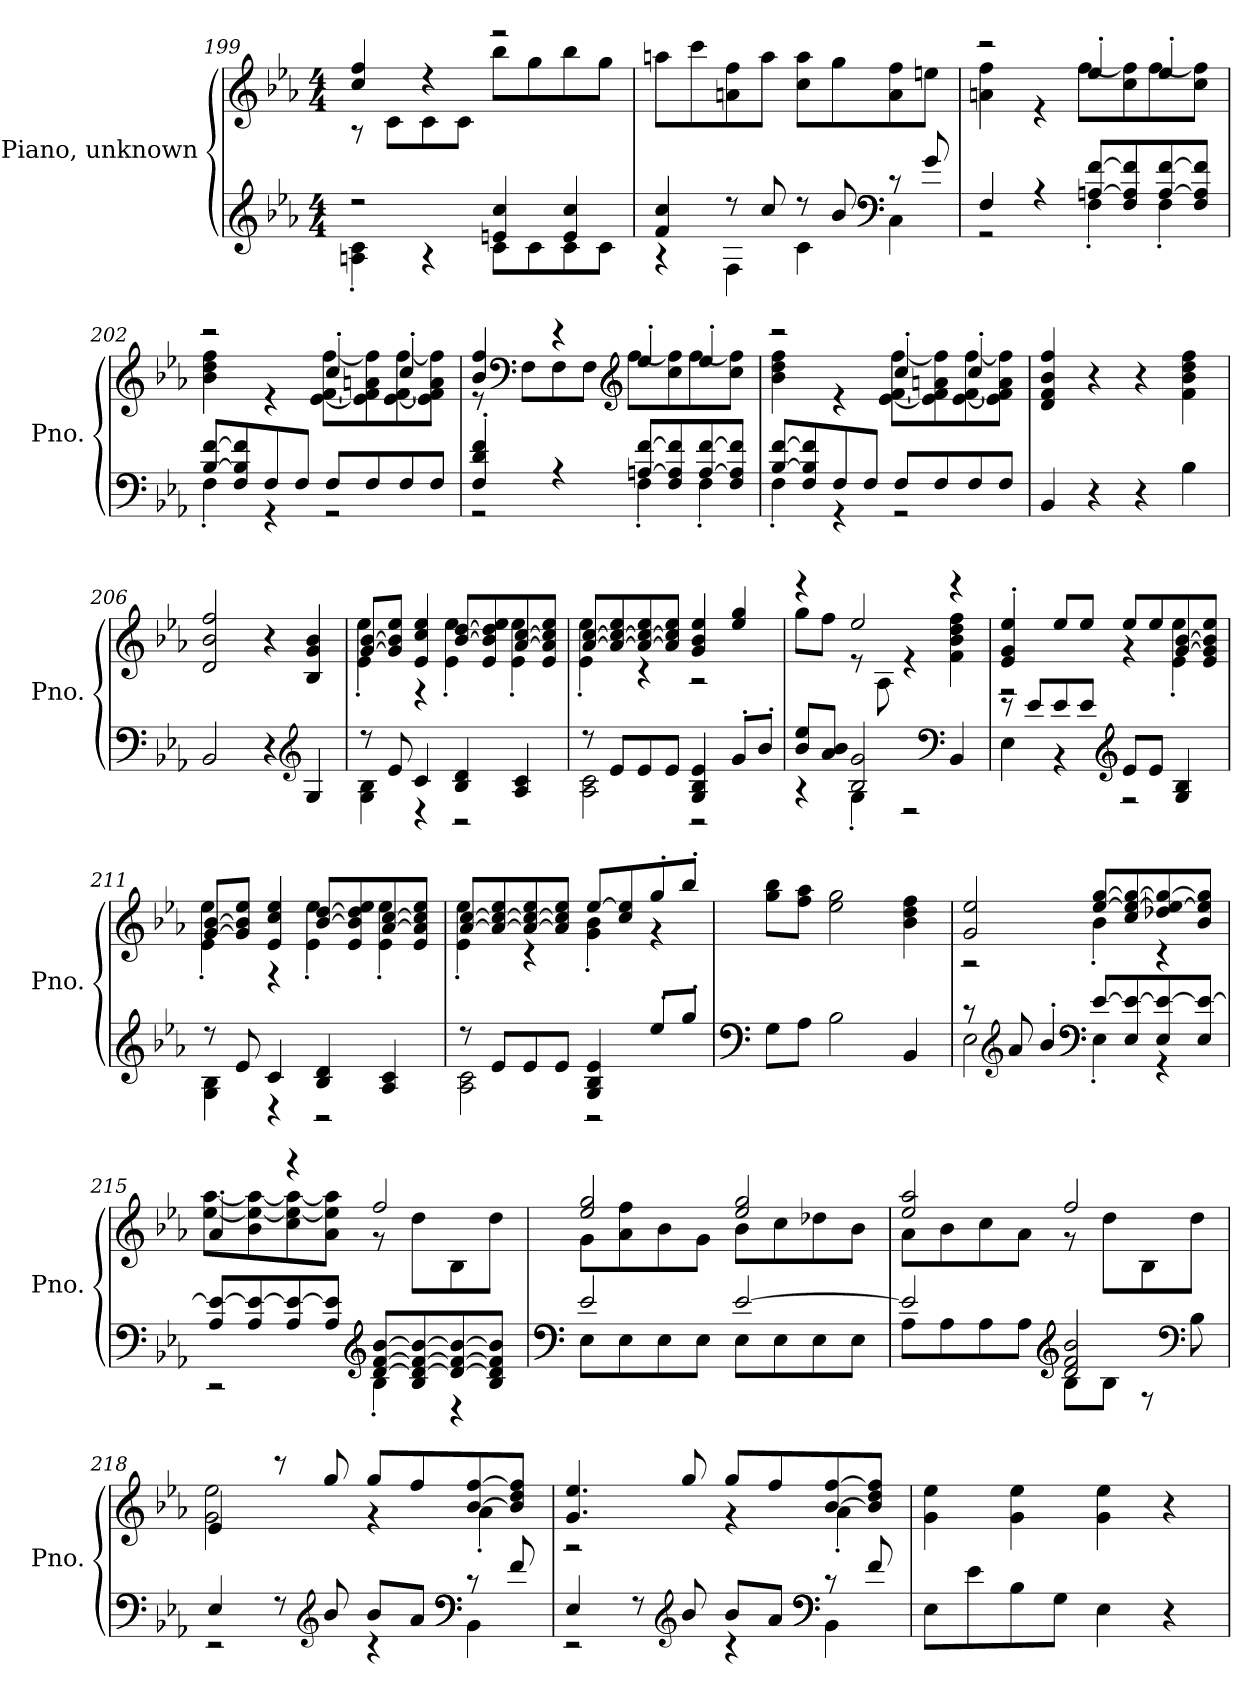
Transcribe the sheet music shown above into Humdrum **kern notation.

**kern	**kern
*part1	*part1
*staff2	*staff1
*I"Piano, unknown	*
*I'Pno.	*
!!LO:LB:g=z
*clefG2	*clefG2
*k[b-e-a-]	*k[b-e-a-]
*M4/4	*M4/4
=199	=199
*^	*^
2r	4An\' 4c\'	4cc/ 4ff/	8r
.	.	.	8c\L
.	4r	4r	8c\
.	.	.	8c\J
4en/ 4cc/	8c\L	2r	8bb-\L
.	8c\	.	8gg\
4e/ 4cc/	8c\	.	8bb-\
.	8c\J	.	8gg\J
*	*	*v	*v
=200	=200	=200
4f/ 4cc/	4r	8aan\L
.	.	8ccc\
8r	4F\	8an\ 8ff\
8cc/	.	8aa\J
8r	4c\	8cc\ 8aa\L
8b-/	.	8gg\
*clefF4	*	*
8r	4C\	8a\ 8ff\
8g/	.	8een\J
=201	=201	=201
*	*	*^
4F/	2r	2r	4an\ 4ff\
4r	.	.	4r
[8An/ [8f/L	4F'\	4ee-'/	[8ff\L
8F/ 8A/] 8f/]	.	.	8cc\ 8ff\]
[8A/ [8f/	4F'\	4ee-'/	[8ff\
8F/ 8A/] 8f/]J	.	.	8cc\ 8ff\]J
!!LO:LB:g=z	!!
=202	=202	=202	=202
[8B-/ [8f/L	4F'\	2r	4b-\ 4dd\ 4ff\
8F/ 8B-/] 8f/]	.	.	.
8F/	4r	.	4r
8F/J	.	.	.
8F/L	2r	4cc'/	[8e-\ [8f\ [8ff\L
8F/	.	.	8e-\] 8f\] 8an\ 8ff\]
8F/	.	4cc'/	[8e-\ [8f\ [8ff\
8F/J	.	.	8e-\] 8f\] 8a\ 8ff\]J
=203	=203	=203	=203
4F/' 4d/' 4f/'	2r	4b-/ 4ff/	8r
*	*	*clefF4	*
.	.	.	8F\L
4r	.	4r	8F\
.	.	.	8F\J
*	*	*clefG2	*
[8An/ [8f/L	4F'\	4ee-'/	[8ff\L
8F/ 8A/] 8f/]	.	.	8cc\ 8ff\]
[8A/ [8f/	4F'\	4ee-'/	[8ff\
8F/ 8A/] 8f/]J	.	.	8cc\ 8ff\]J
=204	=204	=204	=204
[8B-/ [8f/L	4F'\	2r	4b-\ 4dd\ 4ff\
8F/ 8B-/] 8f/]	.	.	.
8F/	4r	.	4r
8F/J	.	.	.
8F/L	2r	4cc'/	[8e-\ [8f\ [8ff\L
8F/	.	.	8e-\] 8f\] 8an\ 8ff\]
8F/	.	4cc'/	[8e-\ [8f\ [8ff\
8F/J	.	.	8e-\] 8f\] 8a\ 8ff\]J
*v	*v	*	*
*	*v	*v
=205	=205
4BB-/	4d/ 4f/ 4b-/ 4ff/
4r	4r
4r	4r
4B-\	4f\ 4b-\ 4dd\ 4ff\
!!LO:LB:g=z
=206	=206
2BB-/	2d/ 2b-/ 2ff/
4r	4r
*clefG2	*
4G/	4B-/ 4g/ 4b-/
=207	=207
*^	*^
8r	4G\ 4B-\	[8g/ [8b-/L	4e-\' 4ee-\'
8e-/	.	8g/] 8b-/] 8ee-/J	.
4c/	4r	4e-/ 4cc/ 4ee-/	4r
4B-/ 4d/	2r	[8b-/ [8dd/L	4e-\' 4ee-\'
.	.	8e-/ 8b-/] 8dd/] 8ee-/	.
4A-/ 4c/	.	[8a-/ [8cc/	4e-\' 4ee-\'
.	.	8e-/ 8a-/] 8cc/] 8ee-/J	.
=208	=208	=208	=208
8r	2A-\ 2c\	[8a-/ [8cc/L	4e-\' 4ee-\'
8e-/L	.	8a-/_ 8cc/_ 8ee-/	.
8e-/	.	8a-/_ 8cc/_ 8ee-/	4r
8e-/J	.	8a-/] 8cc/] 8ee-/J	.
4G/ 4B-/ 4e-/	2r	4g/ 4b-/ 4ee-/	2r
8g'/L	.	4ee-/ 4gg/	.
8b-'/J	.	.	.
=209	=209	=209	=209
8b-/ 8ee-/L	4r	4r	8gg\L
8a-/ 8b-/J	.	.	8ff\J
2B-/ 2g/	4G'\	2ee-/	8r
.	.	.	8A-\
.	2r	.	4r
*clefF4	*	*	*
4BB-/	.	4r	4f\ 4b-\ 4dd\ 4ff\
!!LO:LB:g=z	!!
=210	=210	=210	=210
8r	4E-\	4e-/' 4g/' 4ee-/'	2r
8e-/L	.	.	.
8e-/	4r	8ee-/L	.
8e-/J	.	8ee-/J	.
*clefG2	*	*	*
8e-/L	2r	8ee-/L	4r
8e-/J	.	8ee-/	.
4G/ 4B-/	.	[8g/ [8b-/	4e-\' 4ee-\'
.	.	8e-/ 8g/] 8b-/] 8ee-/J	.
=211	=211	=211	=211
8r	4G\ 4B-\	[8g/ [8b-/L	4e-\' 4ee-\'
8e-/	.	8g/] 8b-/] 8ee-/J	.
4c/	4r	4e-/ 4cc/ 4ee-/	4r
4B-/ 4d/	2r	[8b-/ [8dd/L	4e-\' 4ee-\'
.	.	8e-/ 8b-/] 8dd/] 8ee-/	.
4A-/ 4c/	.	[8a-/ [8cc/	4e-\' 4ee-\'
.	.	8e-/ 8a-/] 8cc/] 8ee-/J	.
=212	=212	=212	=212
8r	2A-\ 2c\	[8a-/ [8cc/L	4e-\' 4ee-\'
8e-/L	.	8a-/_ 8cc/_ 8ee-/	.
8e-/	.	8a-/_ 8cc/_ 8ee-/	4r
8e-/J	.	8a-/] 8cc/] 8ee-/J	.
4G/ 4B-/ 4e-/	2r	[8ee-/L	4g\' 4b-\'
.	.	8cc/ 8ee-/]	.
8ee-'/L	.	8gg'/	4r
8gg'/J	.	8bb-'/J	.
*v	*v	*	*
*	*v	*v
=213	=213
*clefF4	*
8G\L	8gg\ 8bb-\L
8A-\J	8ff\ 8aa-\J
2B-\	2ee-\ 2gg\
4BB-/	4b-\ 4dd\ 4ff\
!!LO:PB:g=z
=214	=214
*^	*^
8r	2E-\	2g/ 2ee-/	2r
*clefG2	*	*	*
8a-/	.	.	.
4b-'/	.	.	.
*clefF4	*	*	*
[8e-/L	4E-'\	[8ee-/ [8gg/L	4b-'\
8E-/ 8e-/_	.	8cc/ 8ee-/_ 8gg/_	.
8E-/ 8e-/_	4r	8dd-X/ 8ee-/_ 8gg/_	4r
8E-/ 8e-/_J	.	8b-/ 8ee-/] 8gg/]J	.
=215	=215	=215	=215
8A-/ 8e-/_L	2r	4a-'/	[8ee-\ [8aa-\L
8A-/ 8e-/_	.	.	8b-\ 8ee-\_ 8aa-\_
8A-/ 8e-/_	.	4r	8cc\ 8ee-\_ 8aa-\_
8A-/ 8e-/]J	.	.	8a-\ 8ee-\] 8aa-\]J
*clefG2	*	*	*
[8d/ [8f/ [8b-/L	4B-'\	2ff/	8r
8B-/ 8d/_ 8f/_ 8b-/_	.	.	8dd\L
8d/_ 8f/_ 8b-/_	4r	.	8B-\
8B-/ 8d/] 8f/] 8b-/]J	.	.	8dd\J
=216	=216	=216	=216
*clefF4	*	*	*
2e-/	8E-\L	2ee-/ 2gg/	8g\L
.	8E-\	.	8a-\ 8ff\
.	8E-\	.	8b-\
.	8E-\J	.	8g\J
[2e-/	8E-\L	2ee-/ 2gg/	8b-\L
.	8E-\	.	8cc\
.	8E-\	.	8dd-X\
.	8E-\J	.	8b-\J
!!LO:LB:g=z	!!
=217	=217	=217	=217
2e-/]	8A-\L	2ee-/ 2aa-/	8a-\L
.	8A-\	.	8b-\
.	8A-\	.	8cc\
.	8A-\J	.	8a-\J
*clefG2	*	*	*
2d/ 2f/ 2b-/	8B-\L	2ff/	8r
.	8B-\J	.	8dd\L
.	8r	.	8B-\
*clefF4	*	*	*
.	8B-\	.	8dd\J
=218	=218	=218	=218
4E-/	2r	4e-/	2g\ 2ee-\
8r	.	8r	.
*clefG2	*	*	*
8b-/	.	8gg/	.
8b-/L	4r	8gg/L	4r
8a-/J	.	8ff/	.
*clefF4	*	*	*
8r	4BB-\	[8b-/ [8ff/	4a-'\
8f/	.	8b-/] 8dd/ 8ff/]J	.
=219	=219	=219	=219
4E-/	2r	4.g/ 4.ee-/	2r
8r	.	.	.
*clefG2	*	*	*
8b-/	.	8gg/	.
8b-/L	4r	8gg/L	4r
8a-/J	.	8ff/	.
*clefF4	*	*	*
8r	4BB-\	[8b-/ [8ff/	4a-'\
8f/	.	8b-/] 8dd/ 8ff/]J	.
*v	*v	*	*
*	*v	*v
!!LO:LB:g=z
=220	=220
8E-\L	4g\ 4ee-\
8e-\	.
8B-\	4g\ 4ee-\
8G\J	.
4E-\	4g\ 4ee-\
4r	4r
=	=
*-	*-
